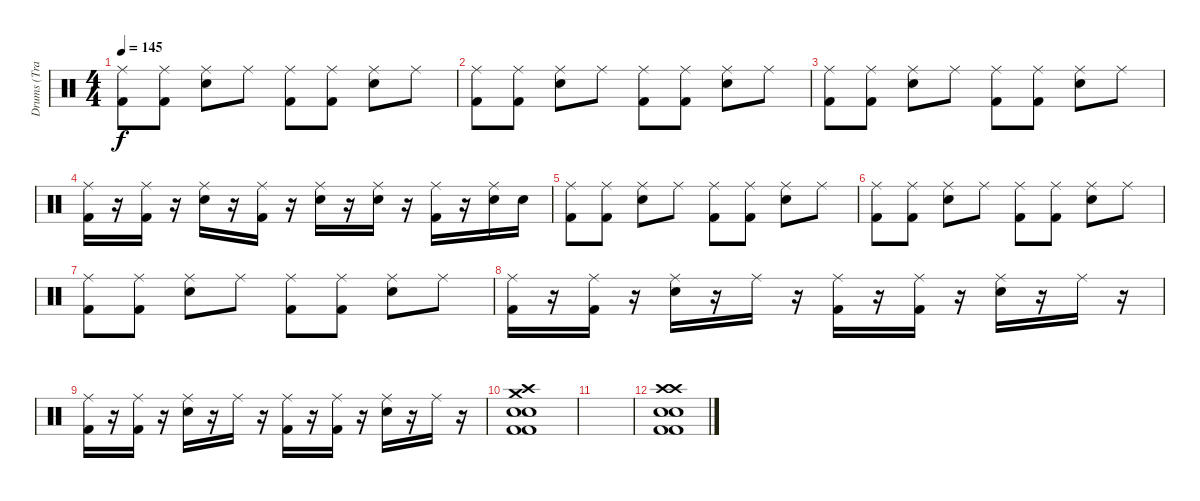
\track ("Drums (Travis Barker)" "Drums (Tra") {instrument percussion}
\staff {score}
\articulation defaults
\ts (4 4)
\tempo 145
\clef neutral
\ks c
("Ride (middle)" "Kick (hit) 2").8{dy f} ("Ride (middle)" "Kick (hit) 2").8 ("Ride (middle)" "Snare (hit) 2").8 "Ride (middle)".8 ("Ride (middle)" "Kick (hit) 2").8 ("Ride (middle)" "Kick (hit) 2").8 ("Ride (middle)" "Snare (hit) 2").8 "Ride (middle)".8 |
("Ride (middle)" "Kick (hit) 2").8 ("Ride (middle)" "Kick (hit) 2").8 ("Ride (middle)" "Snare (hit) 2").8 "Ride (middle)".8 ("Ride (middle)" "Kick (hit) 2").8 ("Ride (middle)" "Kick (hit) 2").8 ("Ride (middle)" "Snare (hit) 2").8 "Ride (middle)".8 |
("Ride (middle)" "Kick (hit) 2").8 ("Ride (middle)" "Kick (hit) 2").8 ("Ride (middle)" "Snare (hit) 2").8 "Ride (middle)".8 ("Ride (middle)" "Kick (hit) 2").8 ("Ride (middle)" "Kick (hit) 2").8 ("Ride (middle)" "Snare (hit) 2").8 "Ride (middle)".8 |
("Ride (middle)" "Kick (hit) 2").16 r.16 ("Ride (middle)" "Kick (hit) 2").16 r.16 ("Ride (middle)" "Snare (hit) 2").16 r.16 ("Ride (middle)" "Kick (hit) 2").16 r.16 ("Ride (middle)" "Snare (hit) 2").16 r.16 ("Ride (middle)" "Snare (hit) 2").16 r.16 ("Ride (middle)" "Kick (hit) 2").16 r.16 ("Ride (middle)" "Snare (hit) 2").16 "Snare (hit) 2".16 |
("Ride (middle)" "Kick (hit) 2").8 ("Ride (middle)" "Kick (hit) 2").8 ("Ride (middle)" "Snare (hit) 2").8 "Ride (middle)".8 ("Ride (middle)" "Kick (hit) 2").8 ("Ride (middle)" "Kick (hit) 2").8 ("Ride (middle)" "Snare (hit) 2").8 "Ride (middle)".8 |
("Ride (middle)" "Kick (hit) 2").8 ("Ride (middle)" "Kick (hit) 2").8 ("Ride (middle)" "Snare (hit) 2").8 "Ride (middle)".8 ("Ride (middle)" "Kick (hit) 2").8 ("Ride (middle)" "Kick (hit) 2").8 ("Ride (middle)" "Snare (hit) 2").8 "Ride (middle)".8 |
("Ride (middle)" "Kick (hit) 2").8 ("Ride (middle)" "Kick (hit) 2").8 ("Ride (middle)" "Snare (hit) 2").8 "Ride (middle)".8 ("Ride (middle)" "Kick (hit) 2").8 ("Ride (middle)" "Kick (hit) 2").8 ("Ride (middle)" "Snare (hit) 2").8 "Ride (middle)".8 |
("Ride (middle)" "Kick (hit) 2").16 r.16 ("Ride (middle)" "Kick (hit) 2").16 r.16 ("Ride (middle)" "Snare (hit) 2").16 r.16 "Ride (middle)".16 r.16 ("Ride (middle)" "Kick (hit) 2").16 r.16 ("Ride (middle)" "Kick (hit) 2").16 r.16 ("Ride (middle)" "Snare (hit) 2").16 r.16 "Ride (middle)".16 r.16 |
("Ride (middle)" "Kick (hit) 2").16 r.16 ("Ride (middle)" "Kick (hit) 2").16 r.16 ("Ride (middle)" "Snare (hit) 2").16 r.16 "Ride (middle)".16 r.16 ("Ride (middle)" "Kick (hit) 2").16 r.16 ("Ride (middle)" "Kick (hit) 2").16 r.16 ("Ride (middle)" "Snare (hit) 2").16 r.16 "Ride (middle)".16 r.16 |
("Crash high (hit)" "Crash medium (hit)" "Kick (hit) 2" "Kick (hit) 2" "Snare (hit) 2" "Snare (hit) 2").1 |
|
("Kick (hit) 2" "Electric Snare (hit)" "Kick (hit) 2" "Crash high (hit)" "Electric Snare (hit)" "Crash high (hit)").1
